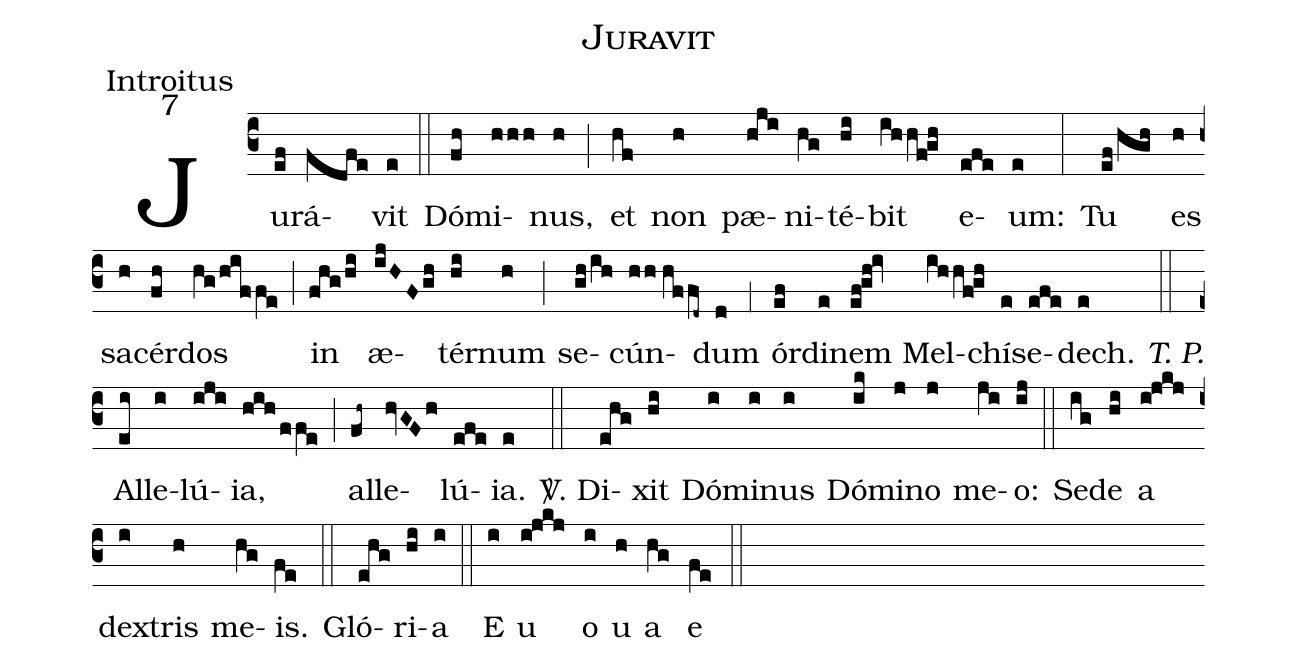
name:Juravit;
office-part:Introitus;
mode:7;
%%
(c3) Ju(ef)rá(fdfe)vit(e) (::)
Dó(fh)mi(hhh)nus,(h) (;) et(hf) non(h) pæ(hji)ni(hg)té(hi)bit(ihhf!gh) e(efe)um:(e) (:)
Tu(ef/hgh) es(h) sa(h)cér(fh)dos(hg/hiffe) (;) in(fhg/hi) æ(ijHF/gh)tér(hi)num(h) (;) se(gh/ih)cún(hh//hffd~)dum(d) (,1) ór(ef)di(e)nem(ef!gh!iv) Mel(ihhf!gh)chí(e)se(efe)dech.(e) <i>T. P.</i>(::) Al(ei)le(i)lú(iji)ia,(hih/ffe) (;) al(fh~)le(hvGFh)lú(efe)ia.(e) (::)

<sp>V/</sp>. Di(ehg)xit(hi) Dó(i)mi(i)nus(i) Dó(ik)mi(j)no(j) me(ji)o:(ij) (::)
Se(ig)de(hi) a(i!jkj) dex(i)tris(h) me(hg)is.(fe) (::)
Gló(ehg)ri(hi)a(i) (::)
E(i) u(i!jkj) o(i) u(h) a(hg) e(fe) (::)
